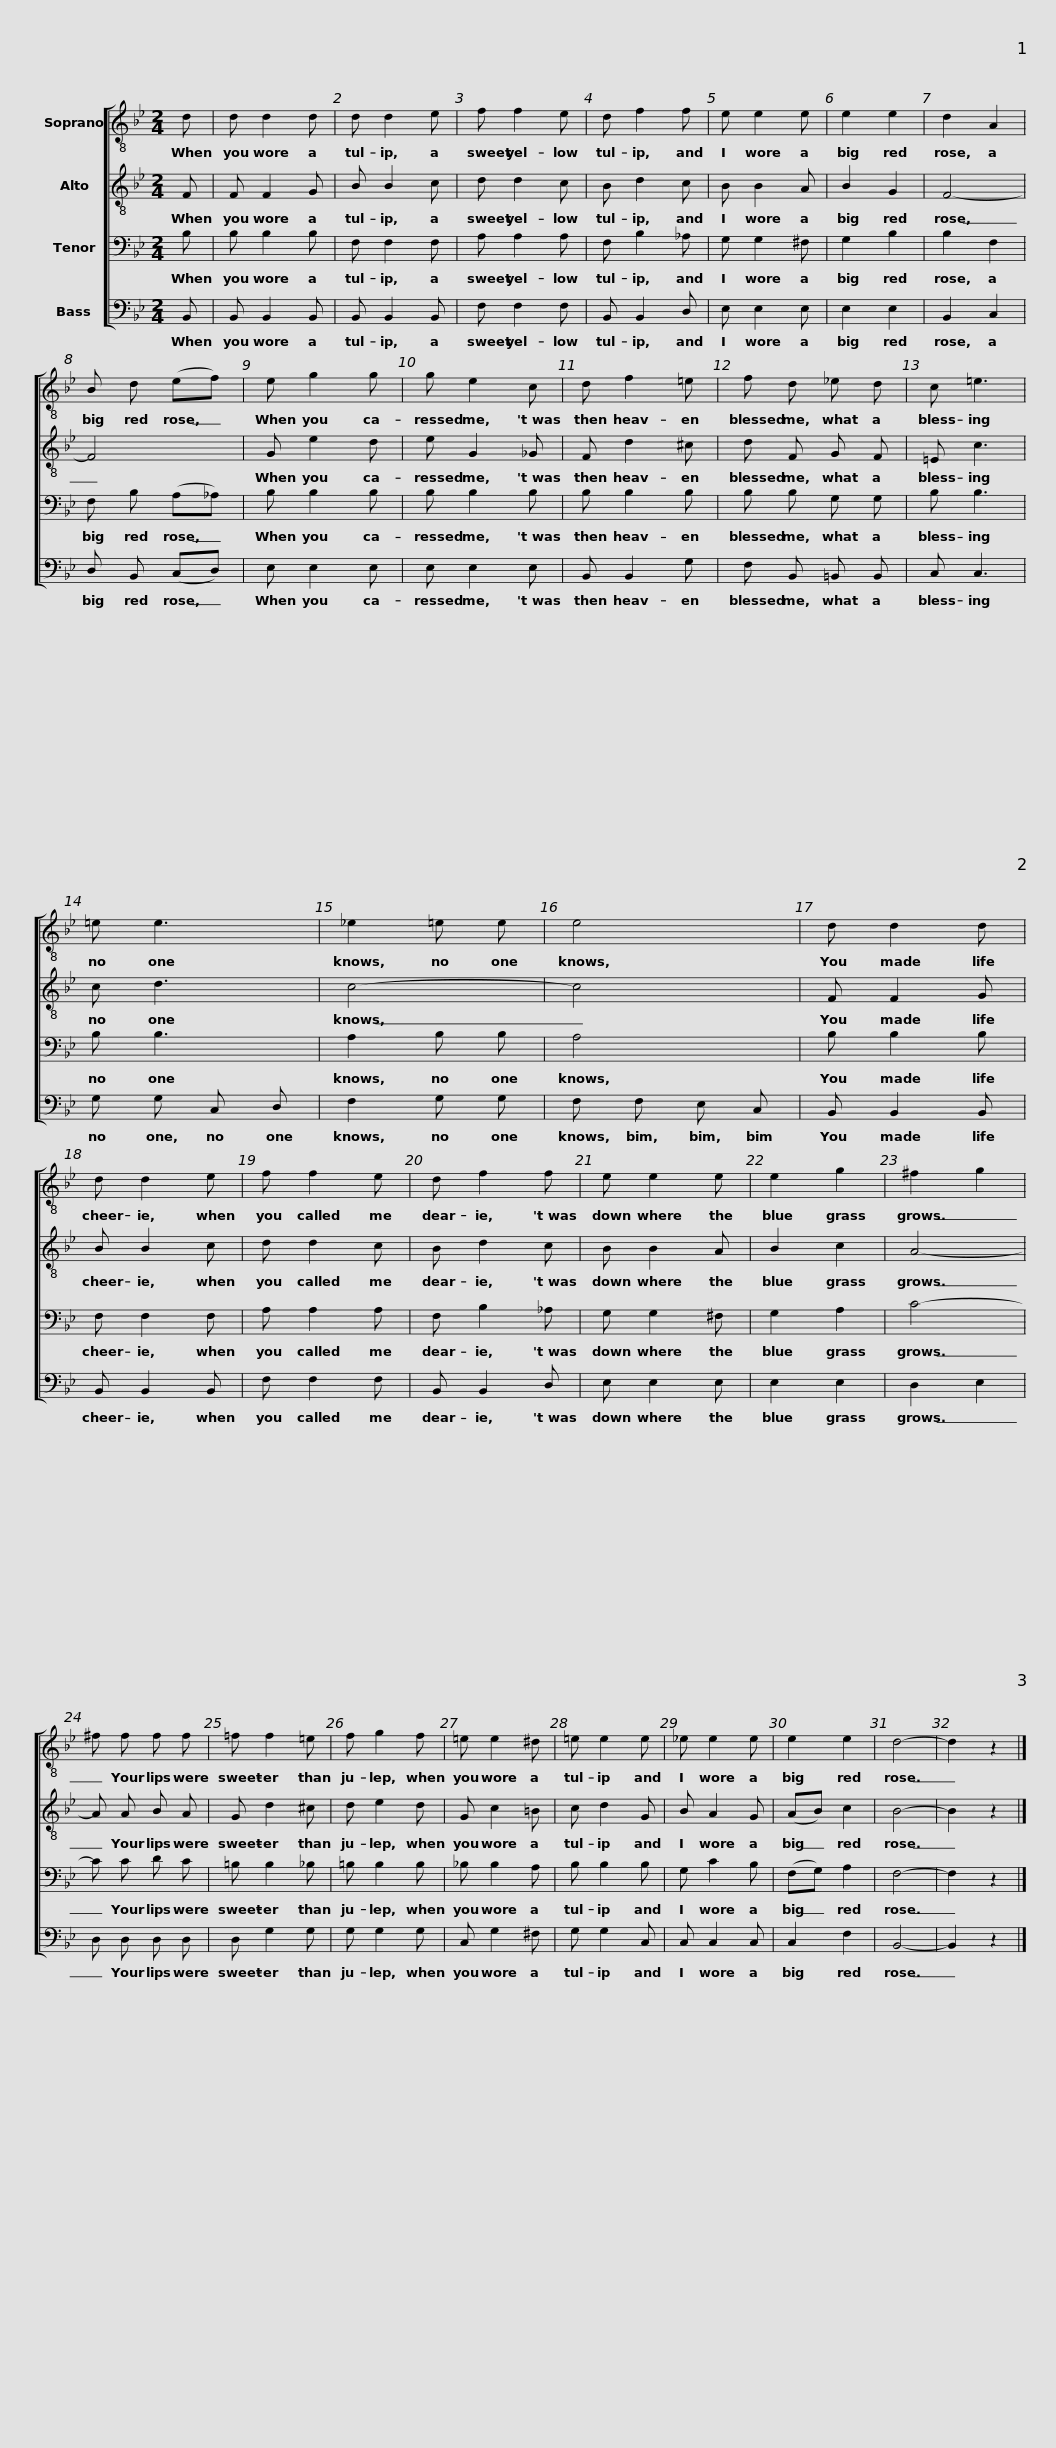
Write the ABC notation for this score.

X:1
%%score [ 1 2 3 4 ]
L:1/8
M:2/4
I:linebreak $
K:Bb
V:1 treble-8
V:2 treble-8
V:3 bass
V:4 bass
V:1
 d | d d2 d | d d2 e | f f2 e | d f2 f | %5
 e e2 e |$ e2 e2 | d2 A2 | B d (ef) | e g2 g | %10
 g e2 c | d f2 =e |$ f d _e d | c =e3 | =e e3 | %15
 _e2 =e e | e4 |$ d d2 d | d d2 e | f f2 e | %20
 d f2 f | e e2 e | e2 g2 | ^f2 g2 |$ ^f f f f | %25
 =f f2 =e | f g2 f | =e e2 ^d |$ =e e2 e | _e e2 e | %30
 e2 e2 | d4- | d2 z2 |] %33
V:2
 F | F F2 G | B B2 c | d d2 c | B d2 c | %5
 B B2 A |$ B2 G2 | F4- | F4 | G e2 d | %10
 e G2 _G | F d2 ^c |$ d F G F | =E c3 | c d3 | %15
 c4- | c4 |$ F F2 G | B B2 c | d d2 c | %20
 B d2 c | B B2 A | B2 c2 | A4- |$ A A B A | %25
 G d2 ^c | d e2 d | G c2 =B |$ c d2 G | B A2 G | %30
 (AB) c2 | B4- | B2 z2 |] %33
V:3
 B, | B, B,2 B, | F, F,2 F, | A, A,2 A, | F, B,2 _A, | %5
 G, G,2 ^F, |$ G,2 B,2 | B,2 F,2 | F, B, (A,_A,) | B, B,2 B, | %10
 B, B,2 B, | B, B,2 B, |$ B, B, G, G, | B, B,3 | B, B,3 | %15
 A,2 B, B, | A,4 |$ B, B,2 B, | F, F,2 F, | A, A,2 A, | %20
 F, B,2 _A, | G, G,2 ^F, | G,2 A,2 | C4- |$ C C D C | %25
 =B, B,2 _B, | =B, B,2 B, | _B, B,2 A, |$ B, B,2 B, | G, C2 B, | %30
 (F,G,) A,2 | F,4- | F,2 z2 |] %33
V:4
 B,, | B,, B,,2 B,, | B,, B,,2 B,, | F, F,2 F, | B,, B,,2 D, | %5
 E, E,2 E, |$ E,2 E,2 | B,,2 C,2 | D, B,, (C,D,) | E, E,2 E, | %10
 E, E,2 E, | B,, B,,2 G, |$ F, B,, =B,, B,, | C, C,3 | G, G, C, D, | %15
 F,2 G, G, | F, F, E, C, |$ B,, B,,2 B,, | B,, B,,2 B,, | F, F,2 F, | %20
 B,, B,,2 D, | E, E,2 E, | E,2 E,2 | D,2 E,2 |$ D, D, D, D, | %25
 D, G,2 G, | G, G,2 G, | C, G,2 ^F, |$ G, G,2 C, | C, C,2 C, | %30
 C,2 F,2 | B,,4- | B,,2 z2 |] %33
